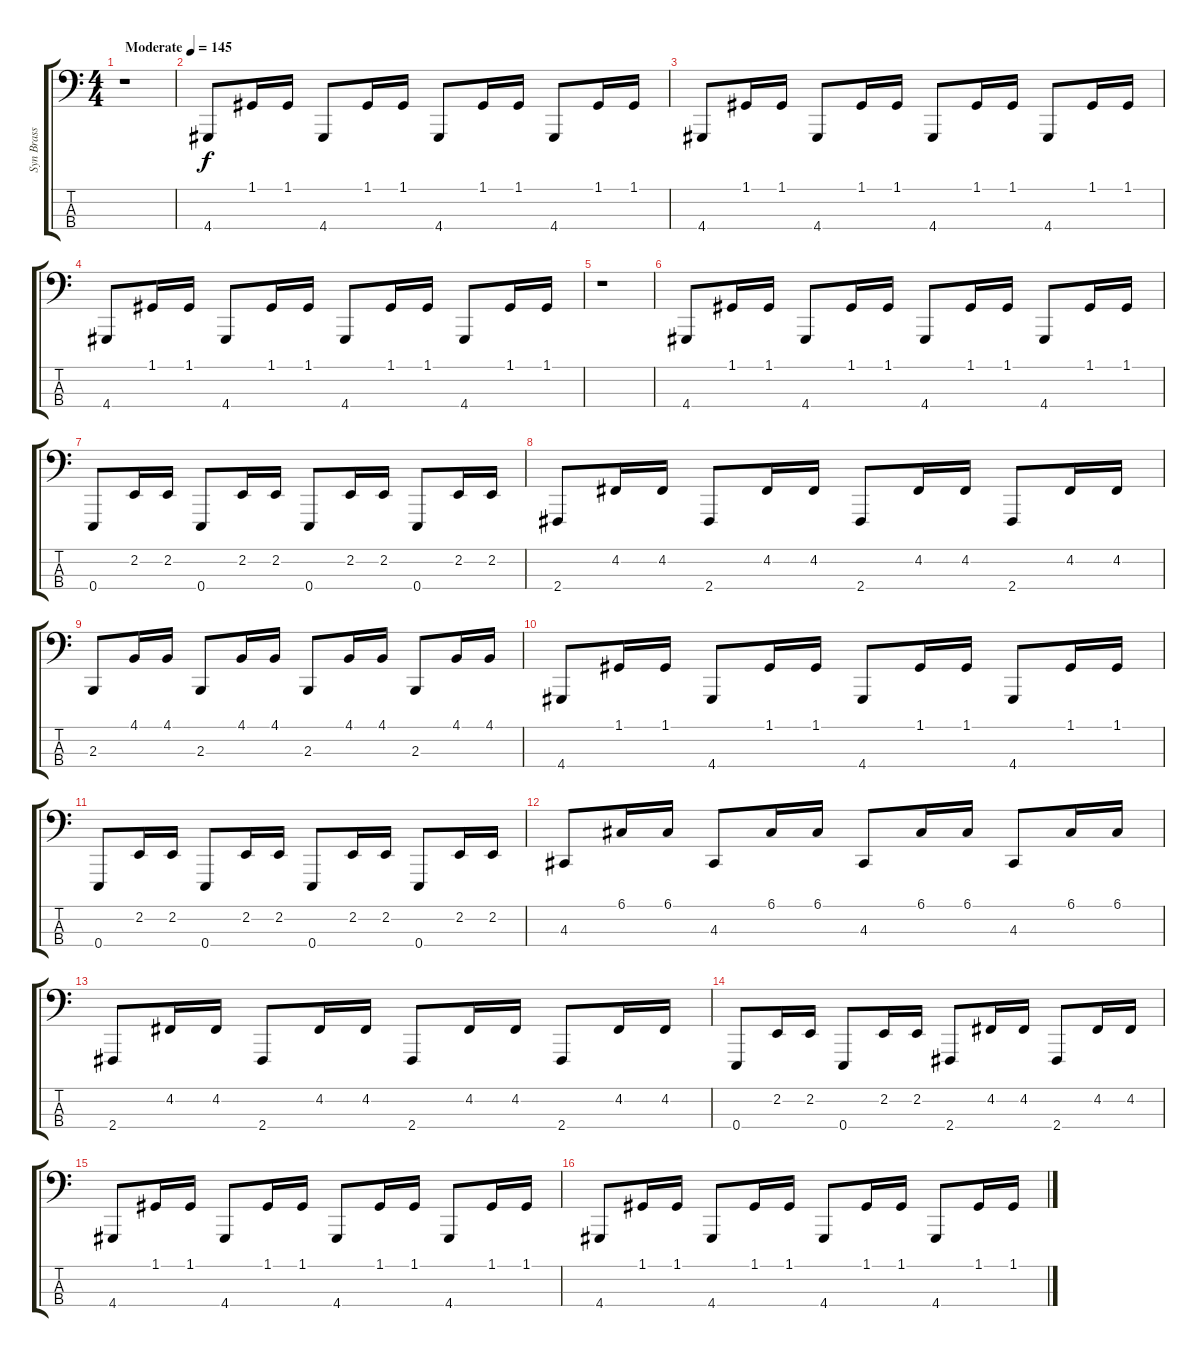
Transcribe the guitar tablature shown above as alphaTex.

\track ("Syn Brass and Lead" "Syn Brass ") {instrument lead8bassandlead}
\staff {score tabs}
\tuning (G2 D2 A1 E1) {hide}
\ts (4 4)
\tempo (145 "Moderate")
\clef f4
\ks c
r.1{dy f instrument lead8bassandlead} |
4.4.8 1.1.16 1.1.16 4.4.8 1.1.16 1.1.16 4.4.8 1.1.16 1.1.16 4.4.8 1.1.16 1.1.16 |
4.4.8 1.1.16 1.1.16 4.4.8 1.1.16 1.1.16 4.4.8 1.1.16 1.1.16 4.4.8 1.1.16 1.1.16 |
4.4.8 1.1.16 1.1.16 4.4.8 1.1.16 1.1.16 4.4.8 1.1.16 1.1.16 4.4.8 1.1.16 1.1.16 |
r.1 |
4.4.8 1.1.16 1.1.16 4.4.8 1.1.16 1.1.16 4.4.8 1.1.16 1.1.16 4.4.8 1.1.16 1.1.16 |
0.4.8 2.2.16 2.2.16 0.4.8 2.2.16 2.2.16 0.4.8 2.2.16 2.2.16 0.4.8 2.2.16 2.2.16 |
2.4.8 4.2.16 4.2.16 2.4.8 4.2.16 4.2.16 2.4.8 4.2.16 4.2.16 2.4.8 4.2.16 4.2.16 |
2.3.8 4.1.16 4.1.16 2.3.8 4.1.16 4.1.16 2.3.8 4.1.16 4.1.16 2.3.8 4.1.16 4.1.16 |
4.4.8 1.1.16 1.1.16 4.4.8 1.1.16 1.1.16 4.4.8 1.1.16 1.1.16 4.4.8 1.1.16 1.1.16 |
0.4.8 2.2.16 2.2.16 0.4.8 2.2.16 2.2.16 0.4.8 2.2.16 2.2.16 0.4.8 2.2.16 2.2.16 |
4.3.8 6.1.16 6.1.16 4.3.8 6.1.16 6.1.16 4.3.8 6.1.16 6.1.16 4.3.8 6.1.16 6.1.16 |
2.4.8 4.2.16 4.2.16 2.4.8 4.2.16 4.2.16 2.4.8 4.2.16 4.2.16 2.4.8 4.2.16 4.2.16 |
0.4.8 2.2.16 2.2.16 0.4.8 2.2.16 2.2.16 2.4.8 4.2.16 4.2.16 2.4.8 4.2.16 4.2.16 |
4.4.8 1.1.16 1.1.16 4.4.8 1.1.16 1.1.16 4.4.8 1.1.16 1.1.16 4.4.8 1.1.16 1.1.16 |
4.4.8 1.1.16 1.1.16 4.4.8 1.1.16 1.1.16 4.4.8 1.1.16 1.1.16 4.4.8 1.1.16 1.1.16
